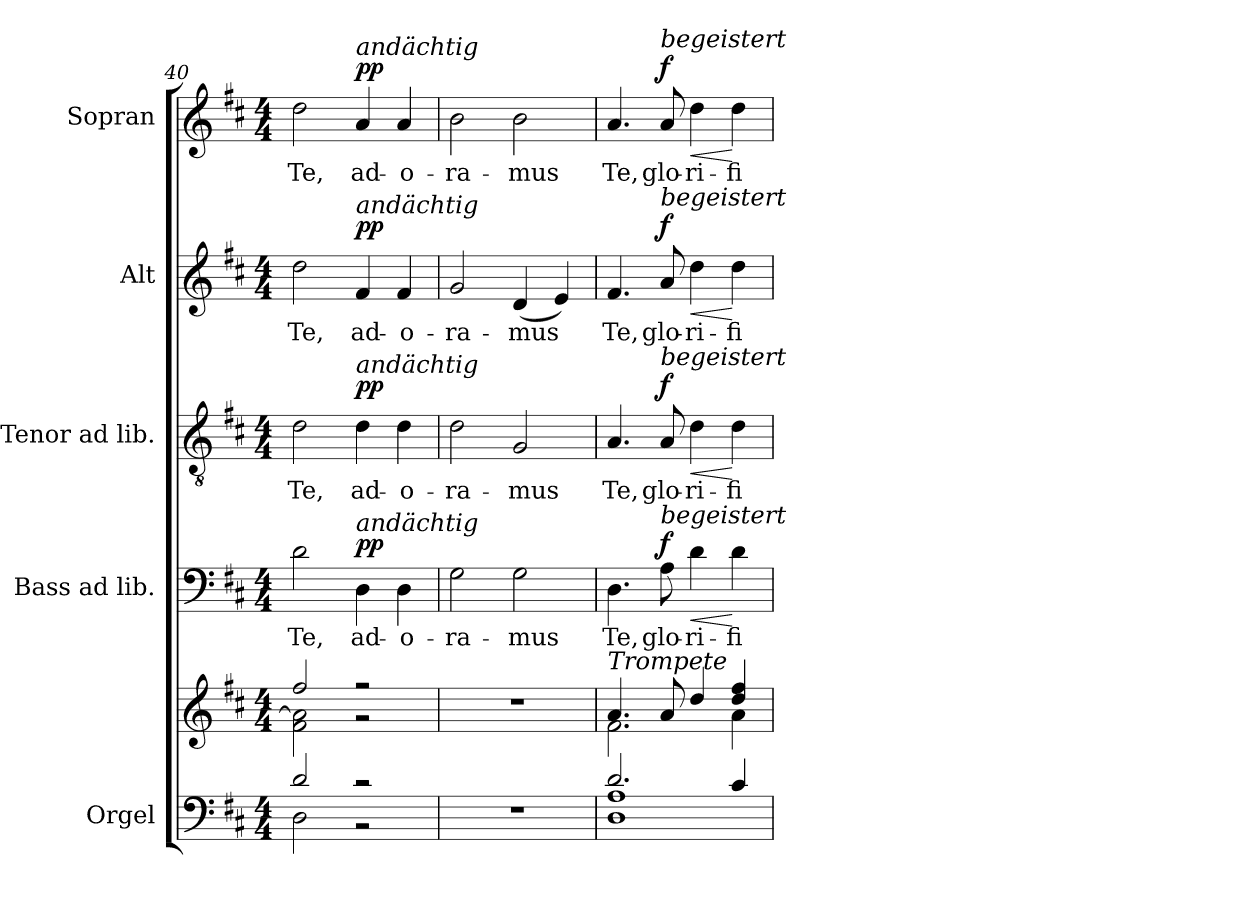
**kern	**kern	**kern	**text	**dynam	**kern	**text	**dynam	**kern	**text	**dynam	**kern	**text	**dynam
*part5	*part5	*part4	*part4	*part4	*part3	*part3	*part3	*part2	*part2	*part2	*part1	*part1	*part1
*staff6	*staff5	*staff4	*staff4	*staff4	*staff3	*staff3	*staff3	*staff2	*staff2	*staff2	*staff1	*staff1	*staff1
*I"Orgel	*	*I"Bass ad lib.	*	*	*I"Tenor ad lib.	*	*	*I"Alt	*	*	*I"Sopran	*	*
*I'Org.	*	*I'B.	*	*	*I'T.	*	*	*I'A.	*	*	*I'S.	*	*
*clefF4	*clefG2	*clefF4	*	*	*clefGv2	*	*	*clefG2	*	*	*clefG2	*	*
*k[f#c#]	*k[f#c#]	*k[f#c#]	*	*	*k[f#c#]	*	*	*k[f#c#]	*	*	*k[f#c#]	*	*
*D:	*D:	*D:	*	*	*D:	*	*	*D:	*	*	*D:	*	*
*M4/4	*M4/4	*M4/4	*	*	*M4/4	*	*	*M4/4	*	*	*M4/4	*	*
=40	=40	=40	=40	=40	=40	=40	=40	=40	=40	=40	=40	=40	=40
*^	*^	*	*	*	*	*	*	*	*	*	*	*	*
!	!	!	!	!	!LO:LY:b	!	!	!LO:LY:b	!	!	!LO:LY:b	!	!	!LO:LY:b	!
2d/	2D\	2ff#/	2f#\ 2a\]	2d\	Te,	.	2d\	Te,	.	2dd\	Te,	.	2dd\	Te,	.
!	!	!	!	!	!	!	!	!	!	!	!	!	!LO:TX:a:i:t=andächtig	!	!
!	!	!	!	!	!	!	!	!	!	!LO:TX:a:i:t=andächtig	!	!	!	!	!
!	!	!	!	!	!	!	!LO:TX:a:i:t=andächtig	!	!	!	!	!	!	!	!
!	!	!	!	!LO:TX:a:i:t=andächtig	!	!	!	!	!	!	!	!	!	!	!
!	!	!	!	!	!LO:LY:b	!LO:DY:a	!	!LO:LY:b	!LO:DY:a	!	!LO:LY:b	!LO:DY:a	!	!LO:LY:b	!LO:DY:a
2r	2r	2r	2r	4D\	ad-	pp	4d\	ad-	pp	4f#/	ad-	pp	4a/	ad-	pp
!	!	!	!	!	!LO:LY:b	!	!	!LO:LY:b	!	!	!LO:LY:b	!	!	!LO:LY:b	!
.	.	.	.	4D\	-o-	.	4d\	-o-	.	4f#/	-o-	.	4a/	-o-	.
*v	*v	*	*	*	*	*	*	*	*	*	*	*	*	*	*
*	*v	*v	*	*	*	*	*	*	*	*	*	*	*	*
=41	=41	=41	=41	=41	=41	=41	=41	=41	=41	=41	=41	=41	=41
!	!	!	!LO:LY:b	!	!	!LO:LY:b	!	!	!LO:LY:b	!	!	!LO:LY:b	!
1r	1r	2G\	-ra-	.	2d\	-ra-	.	2g/	-ra-	.	2b\	-ra-	.
!	!	!	!LO:LY:b	!	!	!LO:LY:b	!	!	!LO:LY:b	!	!	!LO:LY:b	!
.	.	2G\	-mus	.	2G/	-mus	.	(<4d/	-mus	.	2b\	-mus	.
.	.	.	.	.	.	.	.	4e/)	.	.	.	.	.
=42	=42	=42	=42	=42	=42	=42	=42	=42	=42	=42	=42	=42	=42
*^	*^	*	*	*	*	*	*	*	*	*	*	*	*
!	!	!LO:TX:a:i:t=Trompete	!	!	!	!	!	!	!	!	!	!	!	!	!
!	!	!	!	!	!LO:LY:b	!	!	!LO:LY:b	!	!	!LO:LY:b	!	!	!LO:LY:b	!
2.d/	1D 1A	4.a/	2.f#\	4.D\	Te,	.	4.A/	Te,	.	4.f#/	Te,	.	4.a/	Te,	.
!	!	!	!	!	!	!	!	!	!	!	!	!	!LO:TX:a:i:t=begeistert	!	!
!	!	!	!	!	!	!	!	!	!	!LO:TX:a:i:t=begeistert	!	!	!	!	!
!	!	!	!	!	!	!	!LO:TX:a:i:t=begeistert	!	!	!	!	!	!	!	!
!	!	!	!	!LO:TX:a:i:t=begeistert	!	!	!	!	!	!	!	!	!	!	!
!	!	!	!	!	!LO:LY:b	!LO:DY:a	!	!LO:LY:b	!LO:DY:a	!	!LO:LY:b	!LO:DY:a	!	!LO:LY:b	!LO:DY:a
.	.	8a/	.	8A\	glo-	f	8A/	glo-	f	8a/	glo-	f	8a/	glo-	f
!	!	!	!	!	!LO:LY:b	!LO:HP:b	!	!LO:LY:b	!LO:HP:b	!	!LO:LY:b	!LO:HP:b	!	!LO:LY:b	!LO:HP:b
.	.	4dd/	.	4d\	-ri-	<	4d\	-ri-	<	4dd\	-ri-	<	4dd\	-ri-	<
!	!	!	!	!	!LO:LY:b	!	!	!LO:LY:b	!	!	!LO:LY:b	!	!	!LO:LY:b	!
4c#/	.	4dd/ 4ff#/	4a\	4d\	-fi-	[	4d\	-fi-	[	4dd\	-fi-	[	4dd\	-fi-	[
*v	*v	*	*	*	*	*	*	*	*	*	*	*	*	*	*
*	*v	*v	*	*	*	*	*	*	*	*	*	*	*	*
=	=	=	=	=	=	=	=	=	=	=	=	=	=
*-	*-	*-	*-	*-	*-	*-	*-	*-	*-	*-	*-	*-	*-
